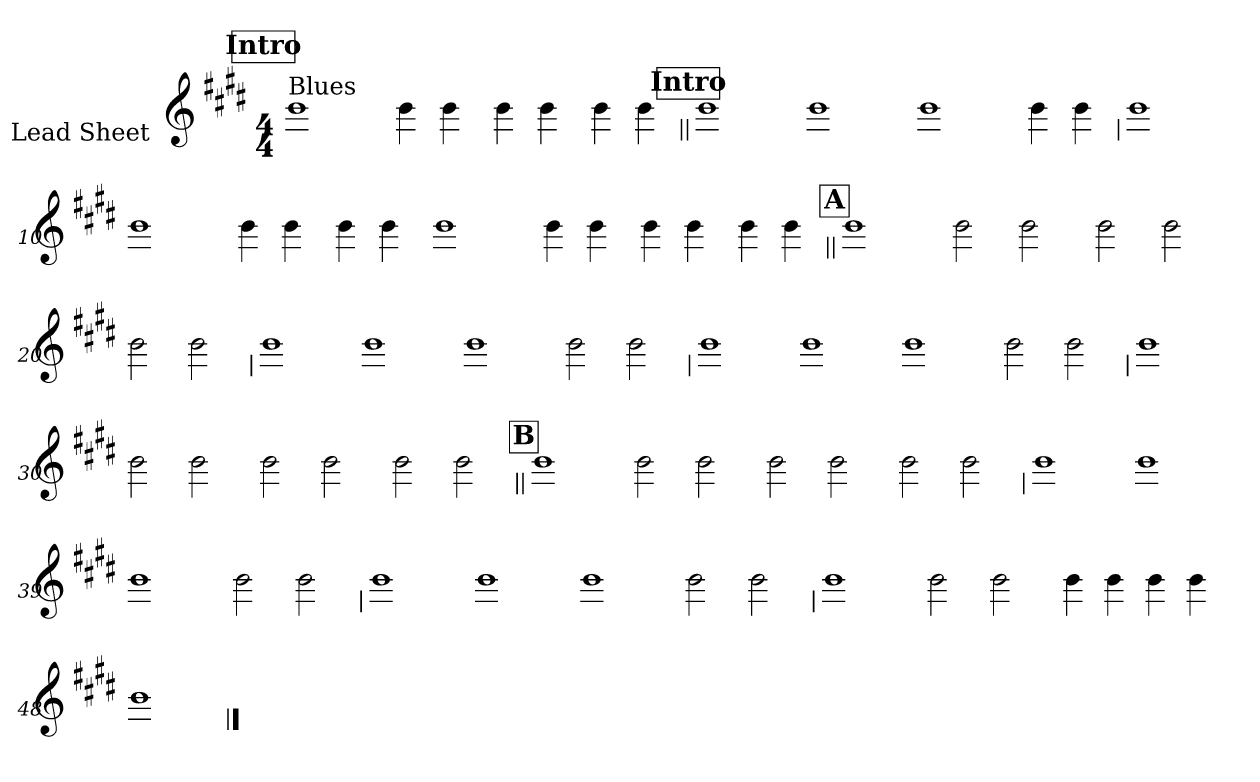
**kern
*part1
*staff1
*I"Lead Sheet
*stria0
*clefG2
*k[f#c#g#d#]
*E:
*M4/4
*MM75
!!LO:REH:place=s1:a:t=Intro
=1||
!LO:TX:a:t=Blues
1b
=2-
4b
4b
=3-
4b
4b
=4-
4b
4b
!!LO:REH:place=s1:a:t=Intro
=5||
1b
=6-
1b
=7-
1b
=8-
4b
4b
!!LO:LB:g=z
=9
1b
=10-
1b
=11-
4b
4b
=12-
4b
4b
=13-
1b
=14-
4b
4b
=15-
4b
4b
=16-
4b
4b
!!LO:LB:g=z
!!LO:REH:place=s1:a:t=A
=17||
1b
=18-
2b
2b
=19-
2b
2b
=20-
2b
2b
!!LO:LB:g=z
=21
1b
=22-
1b
=23-
1b
=24-
2b
2b
!!LO:LB:g=z
=25
1b
=26-
1b
=27-
1b
=28-
2b
2b
!!LO:LB:g=z
=29
1b
=30-
2b
2b
=31-
2b
2b
=32-
2b
2b
!!LO:LB:g=z
!!LO:REH:place=s1:a:t=B
=33||
1b
=34-
2b
2b
=35-
2b
2b
=36-
2b
2b
!!LO:LB:g=z
=37
1b
=38-
1b
=39-
1b
=40-
2b
2b
!!LO:LB:g=z
=41
1b
=42-
1b
=43-
1b
=44-
2b
2b
!!LO:LB:g=z
=45
1b
=46-
2b
2b
=47-
4b
4b
4b
4b
=48-
1b
==
*-
